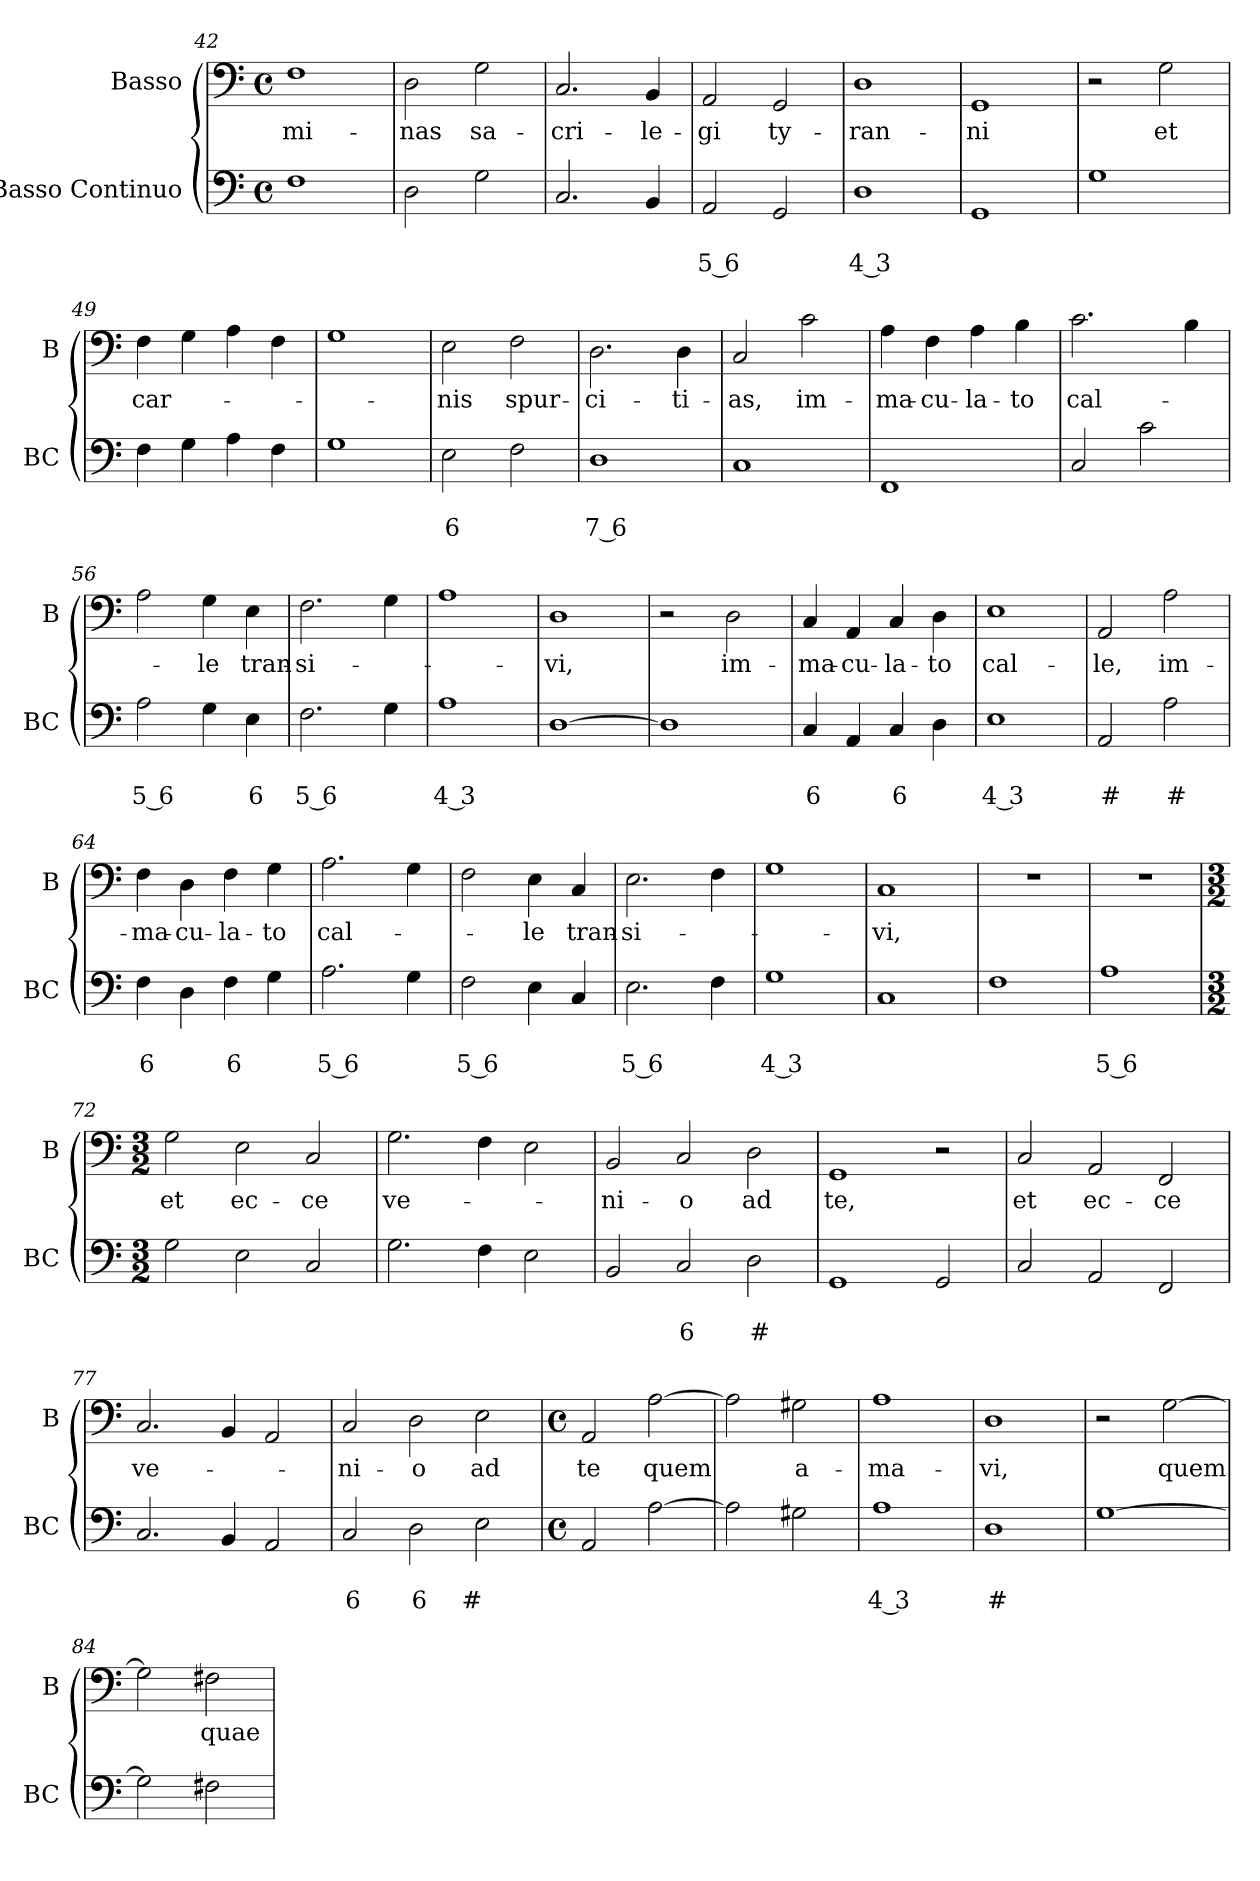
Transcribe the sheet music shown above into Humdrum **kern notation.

**kern	**text	**text	**kern	**text
*part2	*part2	*part2	*part1	*part1
*staff2	*staff2	*staff2	*staff1	*staff1
*I"Basso Continuo	*	*	*I"Basso	*
*I'BC	*	*	*I'B	*
*clefF4	*	*	*clefF4	*
*k[]	*	*	*k[]	*
*C:	*	*	*C:	*
*M4/4	*	*	*M4/4	*
*met(c)	*	*	*met(c)	*
=42	=42	=42	=42	=42
!	!	!	!	!LO:LY:b
1F	.	.	1F	mi-
=43	=43	=43	=43	=43
!	!	!	!	!LO:LY:b
2D\	.	.	2D\	-nas
!	!	!	!	!LO:LY:b
2G\	.	.	2G\	sa-
=44	=44	=44	=44	=44
!	!	!	!	!LO:LY:b
2.C/	.	.	2.C/	-cri-
!	!	!	!	!LO:LY:b
4BB/	.	.	4BB/	-le-
=45	=45	=45	=45	=45
!	!	!LO:LY:b	!	!LO:LY:b
2AA/	.	5 6	2AA/	-gi
!	!	!	!	!LO:LY:b
2GG/	.	.	2GG/	ty-
=46	=46	=46	=46	=46
!	!	!LO:LY:b	!	!LO:LY:b
1D	.	4 3	1D	-ran-
!!LO:LB:g=z
=47	=47	=47	=47	=47
!	!	!	!	!LO:LY:b
1GG	.	.	1GG	-ni
=48	=48	=48	=48	=48
1G	.	.	2r	.
!	!	!	!	!LO:LY:b
.	.	.	2G\	et
=49	=49	=49	=49	=49
!	!	!	!	!LO:LY:b
4F\	.	.	4F\	car-
4G\	.	.	4G\	.
4A\	.	.	4A\	.
4F\	.	.	4F\	.
=50	=50	=50	=50	=50
1G	.	.	1G	.
=51	=51	=51	=51	=51
!	!	!LO:LY:b	!	!LO:LY:b
2E\	.	6	2E\	-nis
!	!	!	!	!LO:LY:b
2F\	.	.	2F\	spur-
=52	=52	=52	=52	=52
!	!	!LO:LY:b	!	!LO:LY:b
1D	.	7 6	2.D\	-ci-
!	!	!	!	!LO:LY:b
.	.	.	4D\	-ti-
=53	=53	=53	=53	=53
!	!	!	!	!LO:LY:b
1C	.	.	2C/	-as,
!	!	!	!	!LO:LY:b
.	.	.	2c\	im-
=54	=54	=54	=54	=54
!	!	!	!	!LO:LY:b
1FF	.	.	4A\	-ma-
!	!	!	!	!LO:LY:b
.	.	.	4F\	-cu-
!	!	!	!	!LO:LY:b
.	.	.	4A\	-la-
!	!	!	!	!LO:LY:b
.	.	.	4B\	-to
!!LO:LB:g=z
=55	=55	=55	=55	=55
!	!	!	!	!LO:LY:b
2C/	.	.	2.c\	cal-
2c\	.	.	.	.
.	.	.	4B\	.
=56	=56	=56	=56	=56
!	!	!LO:LY:b	!	!
2A\	.	5 6	2A\	.
!	!	!	!	!LO:LY:b
4G\	.	.	4G\	-le
!	!	!LO:LY:b	!	!LO:LY:b
4E\	.	6	4E\	tran-
=57	=57	=57	=57	=57
!	!	!LO:LY:b	!	!LO:LY:b
2.F\	.	5 6	2.F\	-si-
4G\	.	.	4G\	.
=58	=58	=58	=58	=58
!	!	!LO:LY:b	!	!
1A	.	4 3	1A	.
=59	=59	=59	=59	=59
!	!	!	!	!LO:LY:b
[1D	.	.	1D	-vi,
=60	=60	=60	=60	=60
1D]	.	.	2r	.
!	!	!	!	!LO:LY:b
.	.	.	2D\	im-
=61	=61	=61	=61	=61
!	!	!LO:LY:b	!	!LO:LY:b
4C/	.	6	4C/	-ma-
!	!	!	!	!LO:LY:b
4AA/	.	.	4AA/	-cu-
!	!	!LO:LY:b	!	!LO:LY:b
4C/	.	6	4C/	-la-
!	!	!	!	!LO:LY:b
4D\	.	.	4D\	-to
=62	=62	=62	=62	=62
!	!	!LO:LY:b	!	!LO:LY:b
1E	.	4 3	1E	cal-
!!LO:LB:g=z
=63	=63	=63	=63	=63
!	!	!LO:LY:b	!	!LO:LY:b
2AA/	.	#	2AA/	-le,
!	!	!LO:LY:b	!	!LO:LY:b
2A\	.	#	2A\	im-
=64	=64	=64	=64	=64
!	!	!LO:LY:b	!	!LO:LY:b
4F\	.	6	4F\	-ma-
!	!	!	!	!LO:LY:b
4D\	.	.	4D\	-cu-
!	!	!LO:LY:b	!	!LO:LY:b
4F\	.	6	4F\	-la-
!	!	!	!	!LO:LY:b
4G\	.	.	4G\	-to
=65	=65	=65	=65	=65
!	!	!LO:LY:b	!	!LO:LY:b
2.A\	.	5 6	2.A\	cal-
4G\	.	.	4G\	.
=66	=66	=66	=66	=66
!	!	!LO:LY:b	!	!
2F\	.	5 6	2F\	.
!	!	!	!	!LO:LY:b
4E\	.	.	4E\	-le
!	!	!	!	!LO:LY:b
4C/	.	.	4C/	tran-
=67	=67	=67	=67	=67
!	!	!LO:LY:b	!	!LO:LY:b
2.E\	.	5 6	2.E\	-si-
4F\	.	.	4F\	.
=68	=68	=68	=68	=68
!	!	!LO:LY:b	!	!
1G	.	4 3	1G	.
=69	=69	=69	=69	=69
!	!	!	!	!LO:LY:b
1C	.	.	1C	-vi,
=70	=70	=70	=70	=70
1F	.	.	1r	.
!!LO:LB:g=z
=71	=71	=71	=71	=71
!	!	!LO:LY:b	!	!
1A	.	5 6	1r	.
=72	=72	=72	=72	=72
*M3/2	*	*	*M3/2	*
!	!	!	!	!LO:LY:b
2G\	.	.	2G\	et
!	!	!	!	!LO:LY:b
2E\	.	.	2E\	ec-
!	!	!	!	!LO:LY:b
2C/	.	.	2C/	-ce
=73	=73	=73	=73	=73
!	!	!	!	!LO:LY:b
2.G\	.	.	2.G\	ve-
4F\	.	.	4F\	.
2E\	.	.	2E\	.
=74	=74	=74	=74	=74
!	!	!	!	!LO:LY:b
2BB/	.	.	2BB/	-ni-
!	!	!LO:LY:b	!	!LO:LY:b
2C/	.	6	2C/	-o
!	!	!LO:LY:b	!	!LO:LY:b
2D\	.	#	2D\	ad
=75	=75	=75	=75	=75
!	!	!	!	!LO:LY:b
1GG	.	.	1GG	te,
2GG/	.	.	2r	.
=76	=76	=76	=76	=76
!	!	!	!	!LO:LY:b
2C/	.	.	2C/	et
!	!	!	!	!LO:LY:b
2AA/	.	.	2AA/	ec-
!	!	!	!	!LO:LY:b
2FF/	.	.	2FF/	-ce
!!LO:LB:g=z
=77	=77	=77	=77	=77
!	!	!	!	!LO:LY:b
2.C/	.	.	2.C/	ve-
4BB/	.	.	4BB/	.
2AA/	.	.	2AA/	.
=78	=78	=78	=78	=78
!	!	!LO:LY:b	!	!LO:LY:b
2C/	.	6	2C/	-ni-
!	!	!LO:LY:b	!	!LO:LY:b
2D\	.	6	2D\	-o
!	!	!LO:LY:b	!	!LO:LY:b
2E\	.	#	2E\	ad
=79	=79	=79	=79	=79
*M4/4	*	*	*M4/4	*
*met(c)	*	*	*met(c)	*
!	!	!	!	!LO:LY:b
2AA/	.	.	2AA/	te
!	!	!	!	!LO:LY:b
[2A\	.	.	[2A\	quem
=80	=80	=80	=80	=80
2A\]	.	.	2A\]	.
!	!	!	!	!LO:LY:b
2G#X\	.	.	2G#X\	a-
=81	=81	=81	=81	=81
!	!	!LO:LY:b	!	!LO:LY:b
1A	.	4 3	1A	-ma-
=82	=82	=82	=82	=82
!	!	!LO:LY:b	!	!LO:LY:b
1D	.	#	1D	-vi,
=83	=83	=83	=83	=83
[1G	.	.	2r	.
!	!	!	!	!LO:LY:b
.	.	.	[2G\	quem
!!LO:PB:g=z
=84	=84	=84	=84	=84
2G\]	.	.	2G\]	.
!	!	!	!	!LO:LY:b
2F#X\	.	.	2F#X\	quae-
=	=	=	=	=
*-	*-	*-	*-	*-
